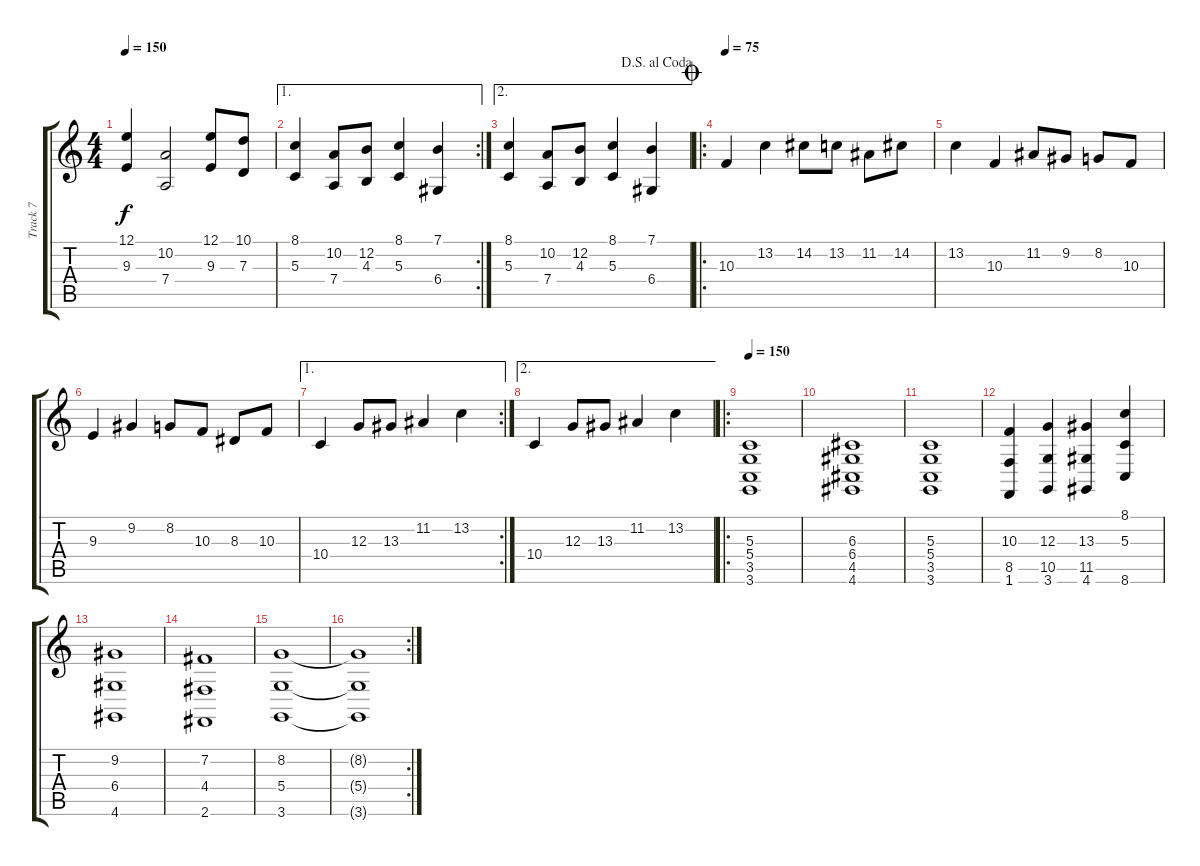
\track ("Track 7" "Track 7") {instrument frenchhorn}
\staff {score tabs}
\tuning (E4 B3 G3 D3 A2 E2) {hide}
\ts (4 4)
\tempo 150
\clef g2
\ks c
(12.1 9.3).4{dy f} (10.2 7.4).2 (12.1 9.3).8 (10.1 7.3).8 |
\ae 1
\rc 2
(8.1 5.3).4 (10.2 7.4).8 (12.2 4.3).8 (8.1 5.3).4 (7.1 6.4).4 |
\ae 2
\jump dalsegnoalcoda
(8.1 5.3).4 (10.2 7.4).8 (12.2 4.3).8 (8.1 5.3).4 (7.1 6.4).4 |
\ro
\jump coda
\tempo 75
10.3.4 13.2.4 14.2.8 13.2.8 11.2.8 14.2.8 |
13.2.4 10.3.4 11.2.8 9.2.8 8.2.8 10.3.8 |
9.3.4 9.2.4 8.2.8 10.3.8 8.3.8 10.3.8 |
\ae 1
\rc 2
10.4.4 12.3.8 13.3.8 11.2.4 13.2.4 |
\ae 2
10.4.4 12.3.8 13.3.8 11.2.4 13.2.4 |
\ro
\tempo 150
(5.3 5.4 3.5 3.6).1 |
(6.3 6.4 4.5 4.6).1 |
(5.3 5.4 3.5 3.6).1 |
(10.3 8.5 1.6).4 (12.3 10.5 3.6).4 (13.3 11.5 4.6).4 (8.1 5.3 8.6).4 |
(9.2 6.4 4.6).1 |
(7.2 4.4 2.6).1 |
(8.2 5.4 3.6).1 |
\rc 2
(8.2{t} 5.4{t} 3.6{t}).1
